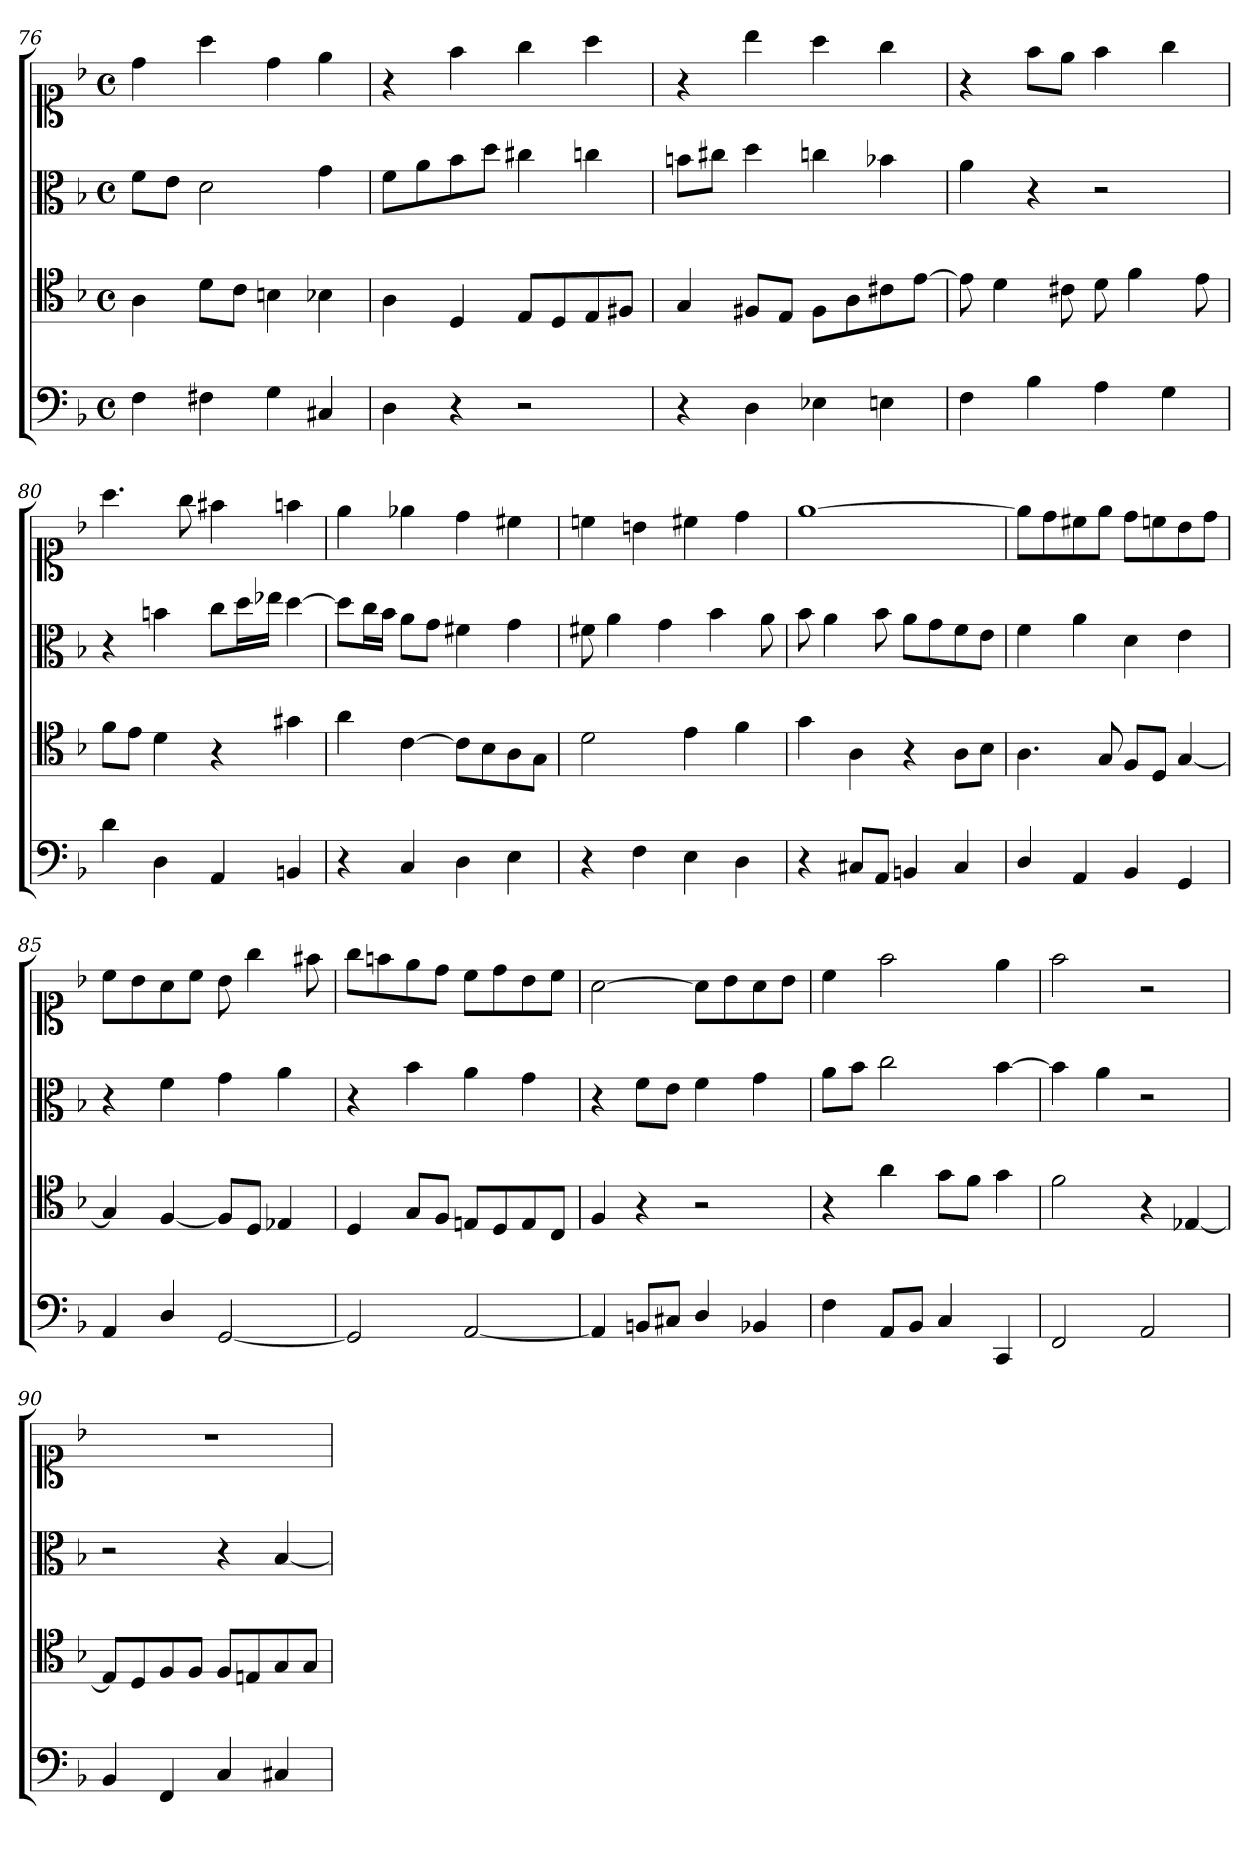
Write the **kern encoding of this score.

**kern	**kern	**kern	**kern
*part1	*part1	*part1	*part1
*staff4	*staff3	*staff2	*staff1
*clefF4	*clefC4	*clefC3	*clefC1
*k[b-]	*k[b-]	*k[b-]	*k[b-]
*d:	*d:	*d:	*d:
*M2/2	*M2/2	*M2/2	*M2/2
*met(c)	*met(c)	*met(c)	*met(c)
=76	=76	=76	=76
4F	4A	8fL	4dd
.	.	8eJ	.
4F#X	8dL	2d	4aa
.	8cJ	.	.
4G	4Bn	.	4dd
4C#X	4B-X	4g	4ee
=77	=77	=77	=77
4D	4A	8fL	4r
.	.	8a	.
4r	4D	8b-	4ff
.	.	8ddJ	.
2r	8EL	4cc#X	4gg
.	8D	.	.
.	8E	4ccn	4aa
.	8F#XJ	.	.
=78	=78	=78	=78
4r	4G	8bnL	4r
.	.	8cc#XJ	.
4D	8F#XL	4dd	4bb-
.	8EJ	.	.
4E-X	8F#L	4ccn	4aa
.	8A	.	.
4En	8c#X	4b-X	4gg
.	[8eJ	.	.
=79	=79	=79	=79
4F	8e]	4a	4r
.	4d	.	.
4B-	.	4r	8ffL
.	8c#X	.	8eeJ
4A	8d	2r	4ff
.	4f	.	.
4G	.	.	4gg
.	8e	.	.
=80	=80	=80	=80
4d	8fL	4r	4.aa
.	8eJ	.	.
4D	4d	4bn	.
.	.	.	8gg
4AA	4r	8ccL	4ff#X
.	.	16ddL	.
.	.	16ee-XJJ	.
4BBn	4g#X	[4dd	4ffn
=81	=81	=81	=81
4r	4a	8ddL]	4ee
.	.	16ccL	.
.	.	16b-JJ	.
4C	[4c	8aL	4ee-X
.	.	8gJ	.
4D	8cL]	4f#X	4dd
.	8B-	.	.
4E	8A	4g	4cc#X
.	8GJ	.	.
=82	=82	=82	=82
4r	2d	8f#X	4ccn
.	.	4a	.
4F	.	.	4bn
.	.	4g	.
4E	4e	.	4cc#X
.	.	4b-	.
4D	4f	.	4dd
.	.	8a	.
=83	=83	=83	=83
4r	4g	8b-	[1ee
.	.	4a	.
8C#XL	4A	.	.
8AAJ	.	8b-	.
4BBn	4r	8aL	.
.	.	8g	.
4C#	8AL	8f	.
.	8B-J	8eJ	.
=84	=84	=84	=84
4D/	4.A	4f	8eeL]
.	.	.	8dd
4AA	.	4a	8cc#X
.	8G	.	8eeJ
4BB-	8FL	4d	8ddL
.	8DJ	.	8ccn
4GG	[4G	4e	8b-
.	.	.	8ddJ
=85	=85	=85	=85
4AA	4G]	4r	8ccL
.	.	.	8b-
4D/	[4F	4f	8a
.	.	.	8ccJ
[2GG	8FL]	4g	8b-
.	8DJ	.	4gg
.	4E-X	4a	.
.	.	.	8ff#X
=86	=86	=86	=86
2GG]	4D	4r	8ggL
.	.	.	8ffn
.	8GL	4b-	8ee
.	8FJ	.	8ddJ
[2AA	8EnL	4a	8ccL
.	8D	.	8dd
.	8E	4g	8b-
.	8CJ	.	8ccJ
=87	=87	=87	=87
4AA]	4F	4r	[2a
8BBnL	4r	8fL	.
8C#XJ	.	8eJ	.
4D/	2r	4f	8aL]
.	.	.	8b-
4BB-X	.	4g	8a
.	.	.	8b-J
=88	=88	=88	=88
4F	4r	8aL	4cc
.	.	8b-J	.
8AAL	4a	2cc	2ff
8BB-J	.	.	.
4C	8gL	.	.
.	8fJ	.	.
4CC	4g	[4b-	4ee
=89	=89	=89	=89
2FF	2f	4b-]	2ff
.	.	4a	.
2AA	4r	2r	2r
.	[4E-X	.	.
=90	=90	=90	=90
4BB-	8E-L]	2r	1r
.	8D	.	.
4FF	8F	.	.
.	8FJ	.	.
4C	8FL	4r	.
.	8En	.	.
4C#X	8G	[4B-	.
.	8GJ	.	.
=	=	=	=
*-	*-	*-	*-
